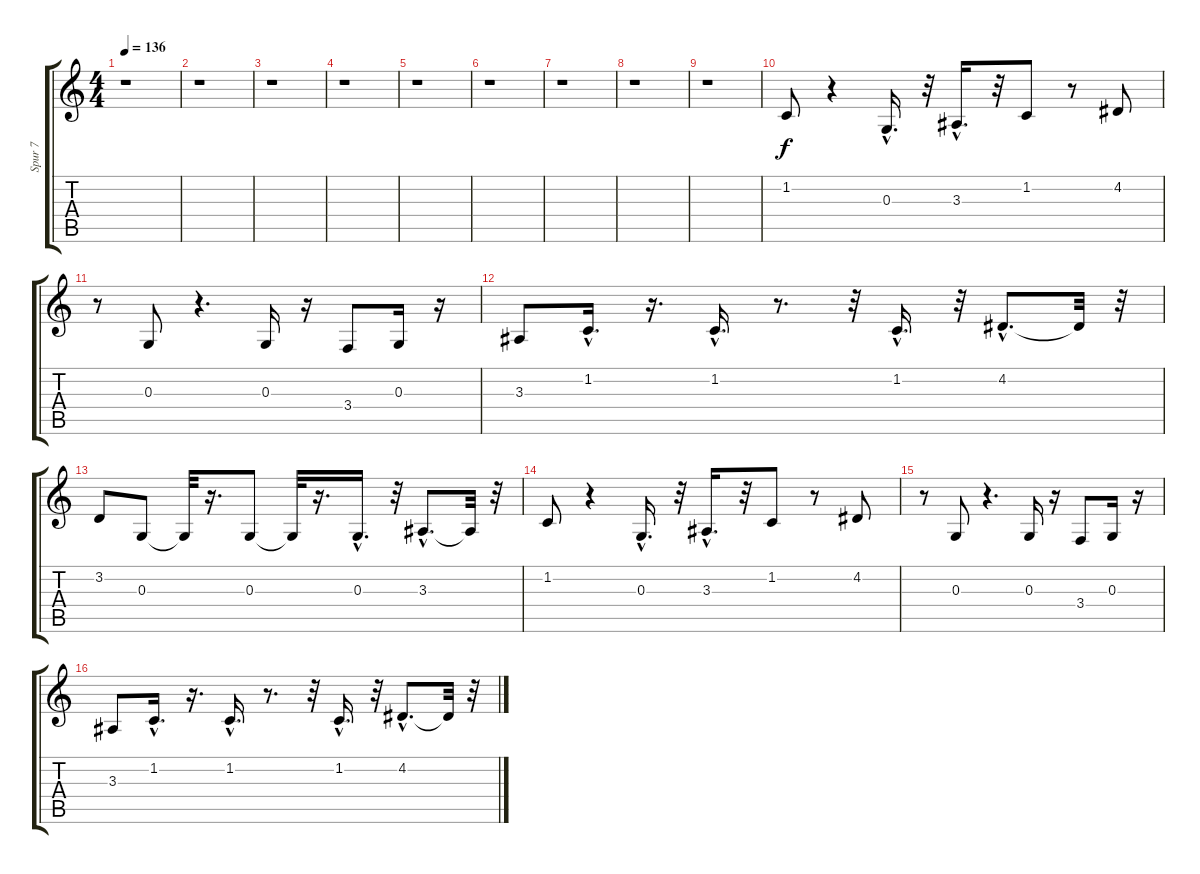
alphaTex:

\track ("Spur 7" "Spur 7") {instrument stringensemble2}
\staff {score tabs}
\tuning (E4 B3 G3 D3 A2 E2) {hide}
\ts (4 4)
\tempo 136
\clef g2
\ks c
r.1{dy f} |
r.1 |
r.1 |
r.1 |
r.1 |
r.1 |
r.1 |
r.1 |
r.1 |
1.2.8 r.4 0.3{hac}.16{d} r.32 3.3{hac}.16{d} r.32 1.2.8 r.8 4.2.8 |
r.8 0.3.8 r.4{d} 0.3.16 r.16 3.4.8 0.3.16 r.16 |
3.3.8 1.2{hac}.16{d} r.16{d} 1.2{hac}.16{d} r.8{d} r.32 1.2{hac}.16{d} r.32 4.2{hac}.8{d} 4.2{t}.32 r.32 |
3.2.8 0.3.8 0.3{t}.32 r.16{d} 0.3.8 0.3{t}.32 r.16{d} 0.3{hac}.16{d} r.32 3.3{hac}.8{d} 3.3{t}.32 r.32 |
1.2.8 r.4 0.3{hac}.16{d} r.32 3.3{hac}.16{d} r.32 1.2.8 r.8 4.2.8 |
r.8 0.3.8 r.4{d} 0.3.16 r.16 3.4.8 0.3.16 r.16 |
3.3.8 1.2{hac}.16{d} r.16{d} 1.2{hac}.16{d} r.8{d} r.32 1.2{hac}.16{d} r.32 4.2{hac}.8{d} 4.2{t}.32 r.32
